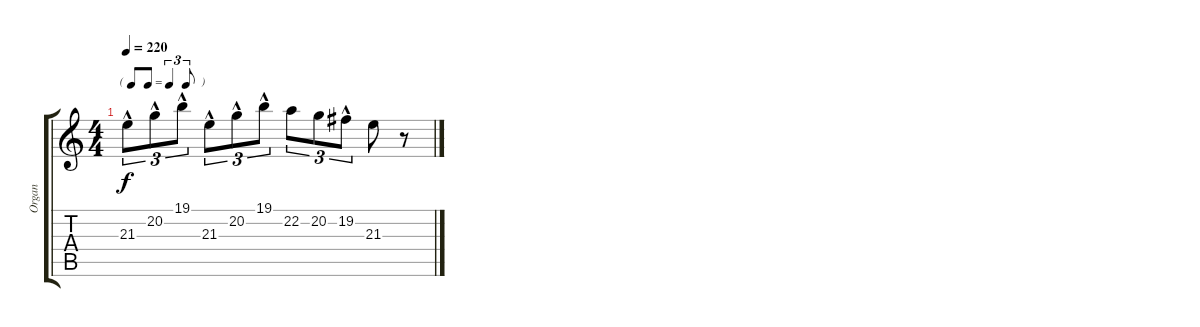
\track ("Organ" "Organ") {instrument rockorgan}
\staff {score tabs}
\tuning (E4 B3 G3 D3 A2 E2) {hide}
\ts (4 4)
\tf triplet8th
\tempo 220
\clef g2
\ks c
21.3{hac}.8{tu (3 2) dy f} 20.2{hac}.8{tu (3 2)} 19.1{hac}.8{tu (3 2)} 21.3{hac}.8{tu (3 2)} 20.2{hac}.8{tu (3 2)} 19.1{hac}.8{tu (3 2)} 22.2.8{tu (3 2)} 20.2.8{tu (3 2)} 19.2{hac}.8{tu (3 2)} 21.3.8 r.8
